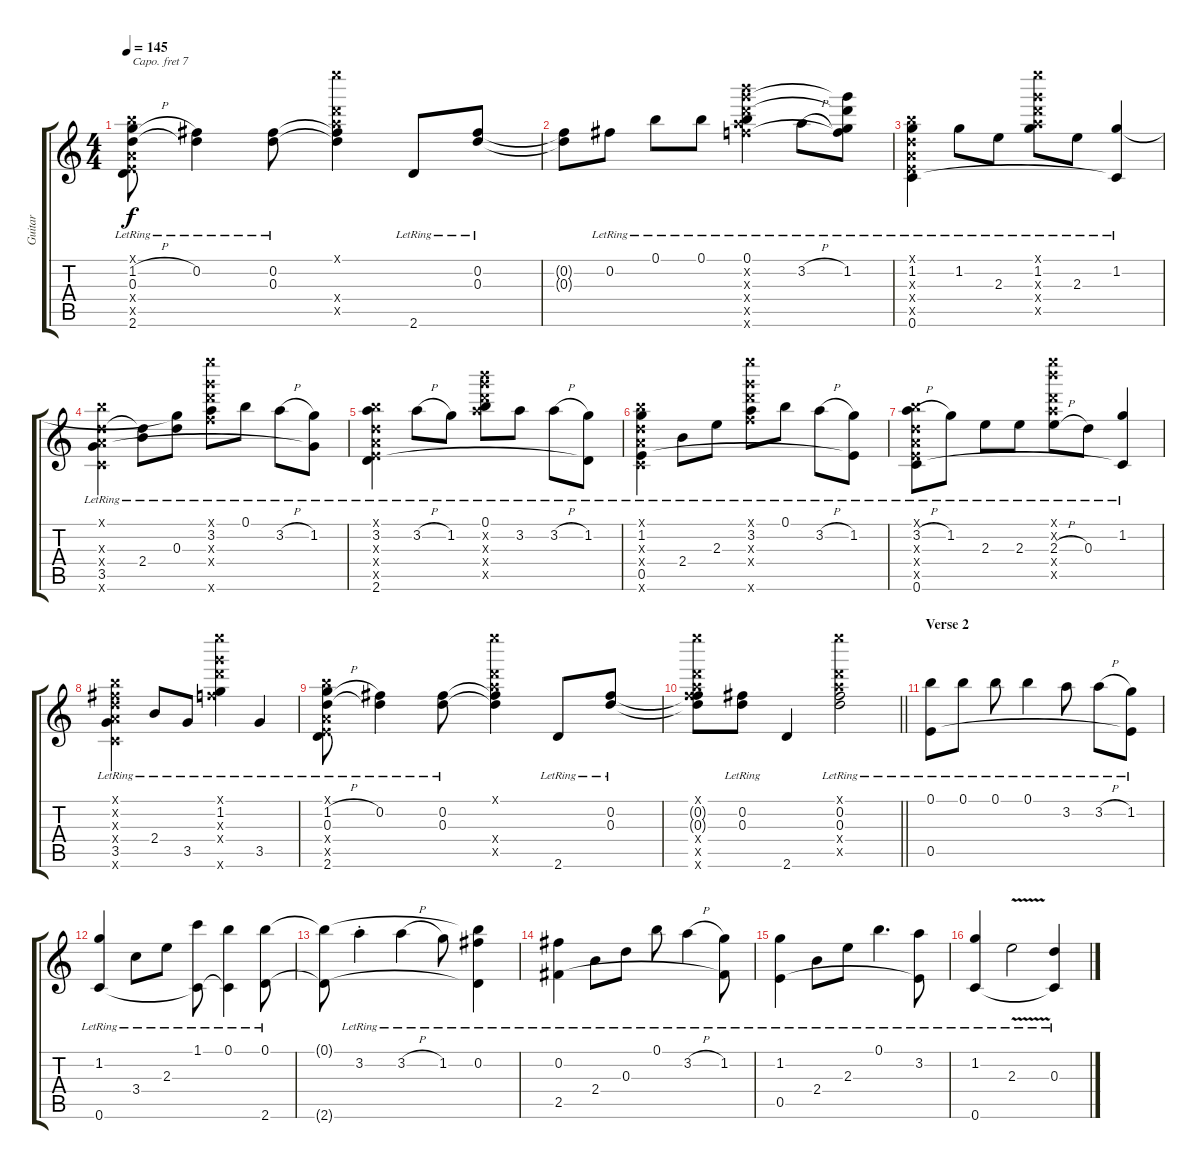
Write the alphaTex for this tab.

\track ("Guitar" "Guitar") {instrument acousticguitarsteel}
\staff {score tabs}
\capo 7
\tuning (E4 B3 G3 D3 A2 F2) {hide}
\ts (4 4)
\tempo 145
\clef g2
\ks c
(0.1{x} 1.2{h lr} 0.3 0.4{x} 0.5{x} 2.6{lr}).8{dy f} (0.2{lr} 0.3{t}).4 (0.2{lr} 0.3{lr}).8 (17.1{x} 0.2{t} 0.3{t} 17.4{x} 17.5{x}).4 2.6{lr}.8 (0.2{lr} 0.3{lr}).8 |
(0.2{t} 0.3{t}).8 0.2{lr}.8 0.1{lr}.8 0.1{lr}.8 (0.1{lr} 17.2{x} 17.3{x} 17.4{x} 17.5{x} 17.6{x}).4 3.2{h lr}.8 (1.2{lr} 17.3{t} 17.4{t} 17.6{t}).8 |
(0.1{x} 1.2{lr} 0.3{x} 0.4{x} 0.5{x} 0.6{lr}).4 1.2{lr}.8 2.3{lr}.8 (17.1{x} 1.2{lr} 17.3{x} 17.4{x} 17.5{x}).8 2.3{lr}.8 (1.2{lr} 0.6{t}).4 |
(0.1{x} 0.3{x} 0.4{x} 3.5{lr} 0.6{x}).4 (0.3{t} 2.4{lr}).8 (1.2{t} 0.3{lr}).8 (17.1{x} 3.2{lr} 17.3{x} 17.4{x} 17.6{x}).8 0.1{lr}.8 3.2{h lr}.8 (1.2{lr} 3.5{t}).8 |
(0.1{x} 3.2{lr} 0.3{x} 0.4{x} 0.5{x} 2.6{lr}).4 3.2{h lr}.8 1.2{lr}.8 (0.1{lr} 17.2{x} 17.3{x} 17.4{x} 17.5{x}).8 3.2{lr}.8 3.2{h lr}.8 (1.2{lr} 2.6{t}).8 |
(0.1{x} 1.2{lr} 0.3{x} 0.4{x} 0.5{lr} 0.6{x}).4 2.4{lr}.8 2.3{lr}.8 (17.1{x} 3.2{lr} 17.3{x} 17.4{x} 17.6{x}).8 0.1{lr}.8 3.2{h lr}.8 (1.2{lr} 0.5{t}).8 |
(0.1{x} 3.2{h lr} 0.3{x} 0.4{x} 0.5{x} 0.6{lr}).8 1.2{lr}.8 2.3{lr}.8 2.3{lr}.8 (17.1{x} 17.2{x} 2.3{h lr} 17.4{x} 17.5{x}).8 0.3{lr}.8 (1.2{lr} 0.6{t}).4 |
(0.1{x} 0.2{x} 0.3{x} 0.4{x} 3.5{lr} 0.6{x}).4 2.4{lr}.8 3.5{lr}.8 (17.1{x} 1.2{lr} 17.3{x} 17.4{x} 17.6{x}).4 3.5{lr}.4 |
(0.1{x} 1.2{h lr} 0.3 0.4{x} 0.5{x} 2.6{lr}).8 (0.2{lr} 0.3{t}).4 (0.2{lr} 0.3{lr}).8 (17.1{x} 0.2{t} 0.3{t} 17.4{x} 17.5{x}).4 2.6{lr}.8 (0.2{lr} 0.3{lr}).8 |
\barLineRight lightlight
(17.1{x} 0.2{t} 0.3{t} 17.4{x} 17.5{x} 17.6{x}).8 (0.2{lr} 0.3{lr}).8 2.6.4 (17.1{x} 0.2{lr} 0.3{lr} 17.4{x} 17.5{x}).2 |
\section ("" "Verse 2")
(0.1{lr} 0.5{lr}).8 0.1{lr}.8 0.1{lr}.8 0.1{lr}.4 3.2{lr}.8 3.2{h lr}.8 (1.2{lr} 0.5{t}).8 |
(1.2{lr} 0.6{lr}).4 3.4{lr}.8 2.3{lr}.8 (1.1{lr} 0.6{t}).8 (0.1{lr} 0.6{t}).4 (0.1{lr} 2.6{lr}).8 |
(0.1{t} 2.6{t}).8 3.2{st lr}.4 3.2{h lr}.4 1.2{lr}.8 (0.1{t} 0.2{lr} 2.6{t}).4 |
(0.2{lr} 2.5{lr}).4 2.4{lr}.8 0.3{lr}.8 0.1{lr}.8 3.2{h lr}.4 (1.2{lr} 2.5{t}).8 |
(1.2{lr} 0.5{lr}).4 2.4{lr}.8 2.3{lr}.8 0.1{lr}.4{d} (3.2{lr} 0.5{t}).8 |
(1.2{lr} 0.6{lr}).4 2.3{v lr}.2 (0.3{lr} 0.6{t}).4
